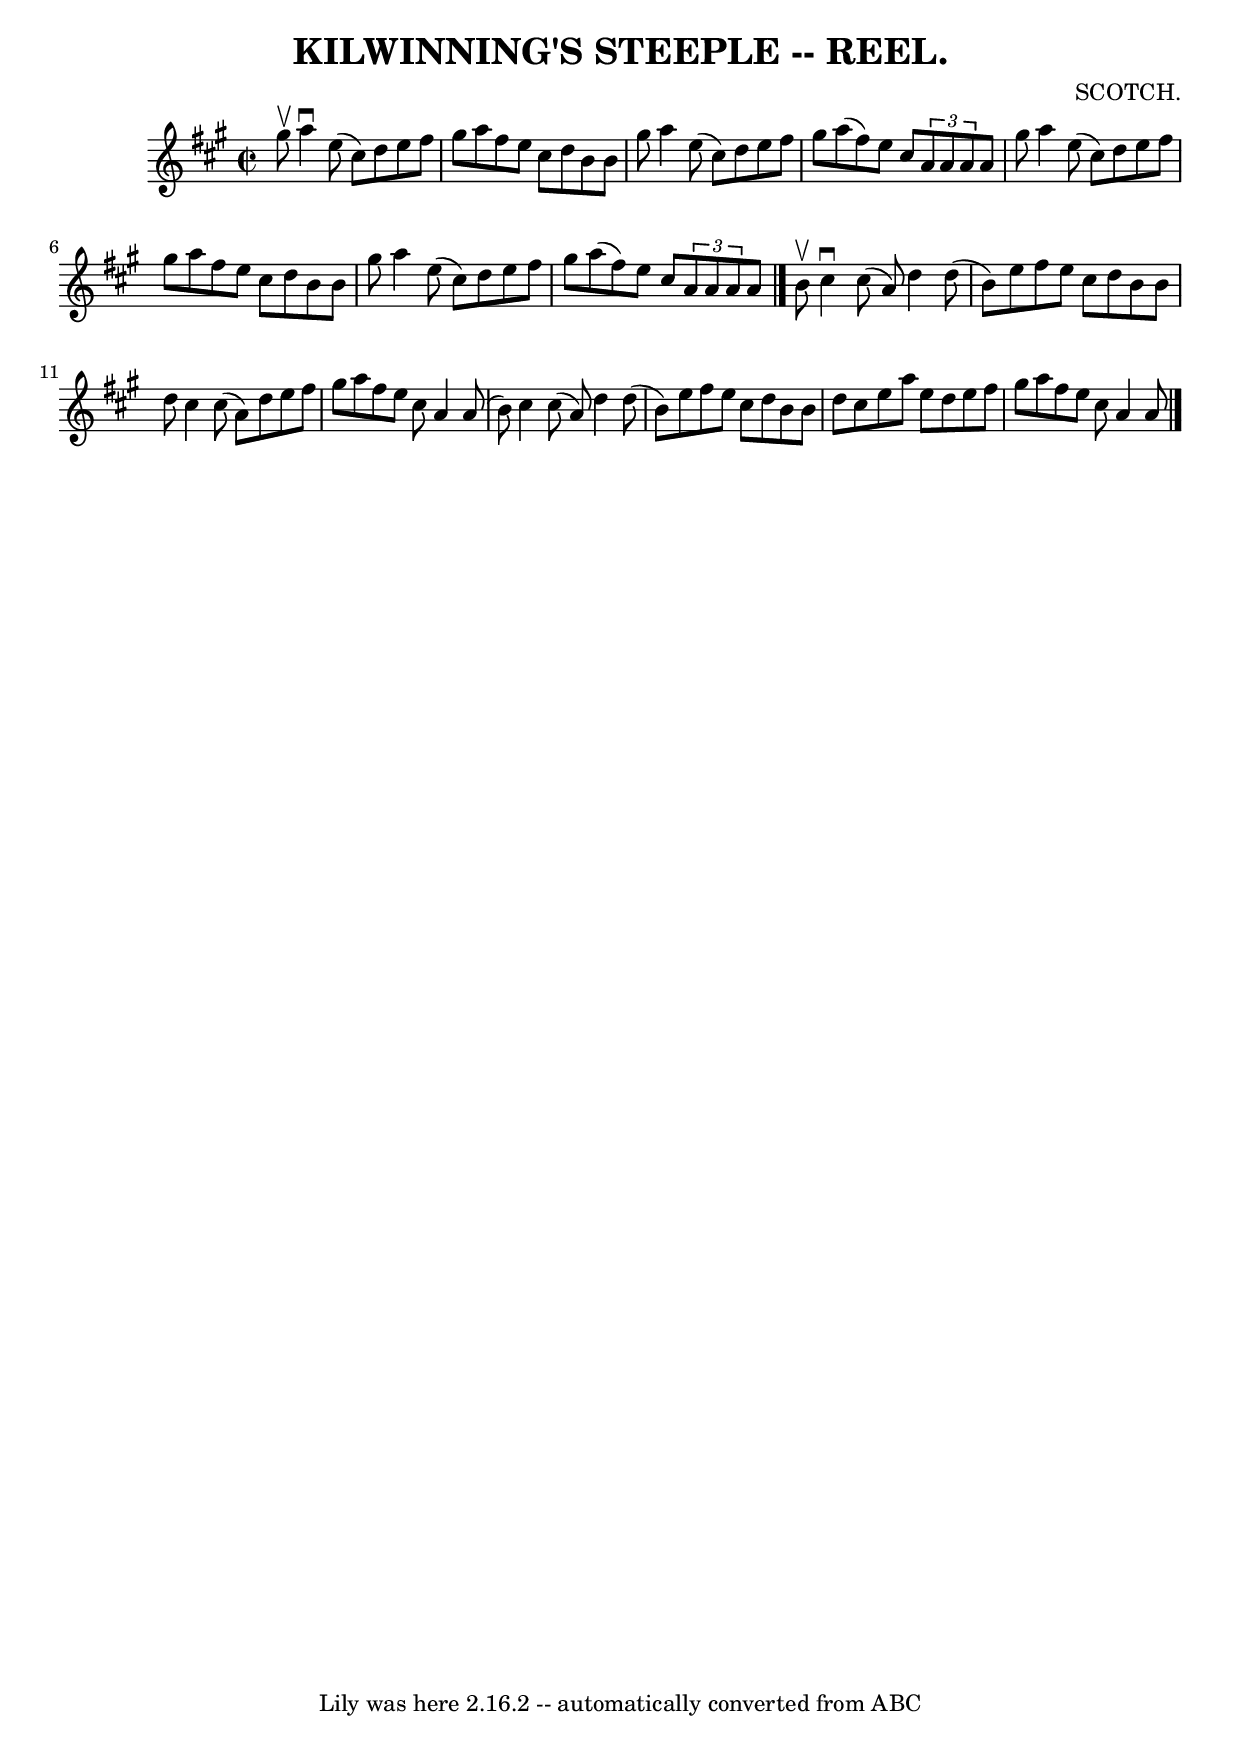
\version "2.16.2"
\include "Mammoth.ily"
\header {
  %% book = "Coles 43.3"
 composer = "SCOTCH."
 crossRefNumber = "1"
 footnotes = ""
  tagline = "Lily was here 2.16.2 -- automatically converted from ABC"
  title = "KILWINNING'S STEEPLE -- REEL."

}
voicedefault =  {


  \override Staff.TimeSignature #'style = #'C
  \time 2/2 
  \key a \major gs''8^\upbow  |
 a''4^\downbow e''8 ( cs''8) d''8 e''8 fs''8 gs''8   |
 a''8 fs''8 e''8 cs''8 d''8 b'8 b'8 gs''8   |
 a''4 e''8 ( cs''8) d''8 e''8 fs''8 gs''8   |
 a''8 (fs''8)   
 e''8 cs''8    \times 2/3 { a'8 a'8 a'8   			    } a'8 gs''8   |
 a''4 e''8 (cs''8) d''8 e''8 fs''8 gs''8   |
 a''8 fs''8 e''8 cs''8 d''8 b'8 b'8 gs''8   |
 a''4 e''8 (cs''8) d''8 e''8 fs''8 gs''8   |
 a''8 (fs''8) e''8 cs''8    \times 2/3 { a'8 a'8 a'8  
				     } a'8     \bar "|." b'8^\upbow  |
 cs''4^\downbow cs''8 (a'8) d''4 d''8 (b'8)  |
 e''8 fs''8 e''8 cs''8 d''8 b'8 b'8 d''8   |
 cs''4 cs''8 (a'8) d''8 e''8 fs''8 gs''8   |
 a''8 fs''8 e''8 cs''8 a'4 a'8 ( b'8)  |
 cs''4 cs''8 (a'8) d''4 d''8 (b'8)  |
 e''8 fs''8 e''8 cs''8 d''8 b'8 b'8 d''8   |
 cs''8 e''8 a''8 e''8 d''8 e''8 fs''8 gs''8   |
 a''8 fs''8 e''8 cs''8 a'4 a'8  \bar "|."   

}

\score{
  <<

    \context Staff="default"
    {
      \voicedefault 
      
    }

  >>
  \layout {
    
  }
  \midi {
  }

}
